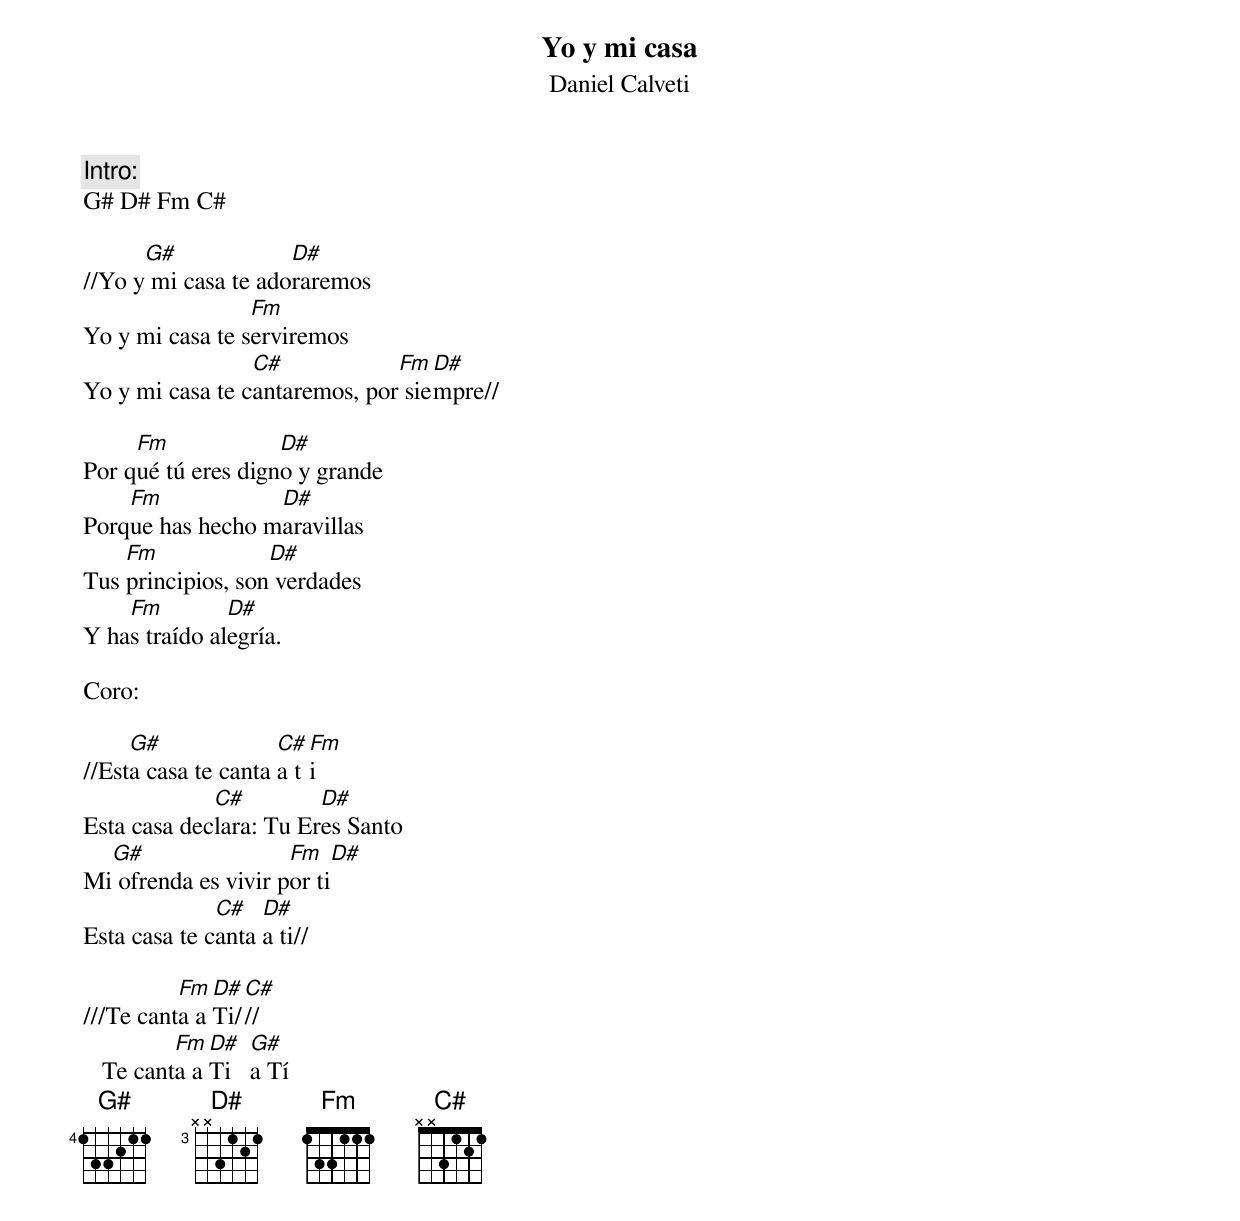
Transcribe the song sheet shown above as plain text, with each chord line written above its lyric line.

Yo y mi casa
Daniel Calveti

Intro:
G# D# Fm C#

      G#             D#
//Yo y mi casa te adoraremos
                 Fm
Yo y mi casa te serviremos
                 C#            Fm  D#
Yo y mi casa te cantaremos, por siempre//

     Fm             D#
Por qué tú eres digno y grande
    Fm            D#
Porque has hecho maravillas
    Fm             D#
Tus principios, son verdades
    Fm         D#
Y has traído alegría.

Coro:

     G#              C# Fm
//Esta casa te canta a ti
             C#         D#
Esta casa declara: Tu Eres Santo
  G#                 Fm   D#
Mi ofrenda es vivir por ti
              C#   D#
Esta casa te canta a ti//

          Fm  D# C#
///Te canta a Ti///
          Fm  D#   G#
   Te canta a Ti   a Tí
